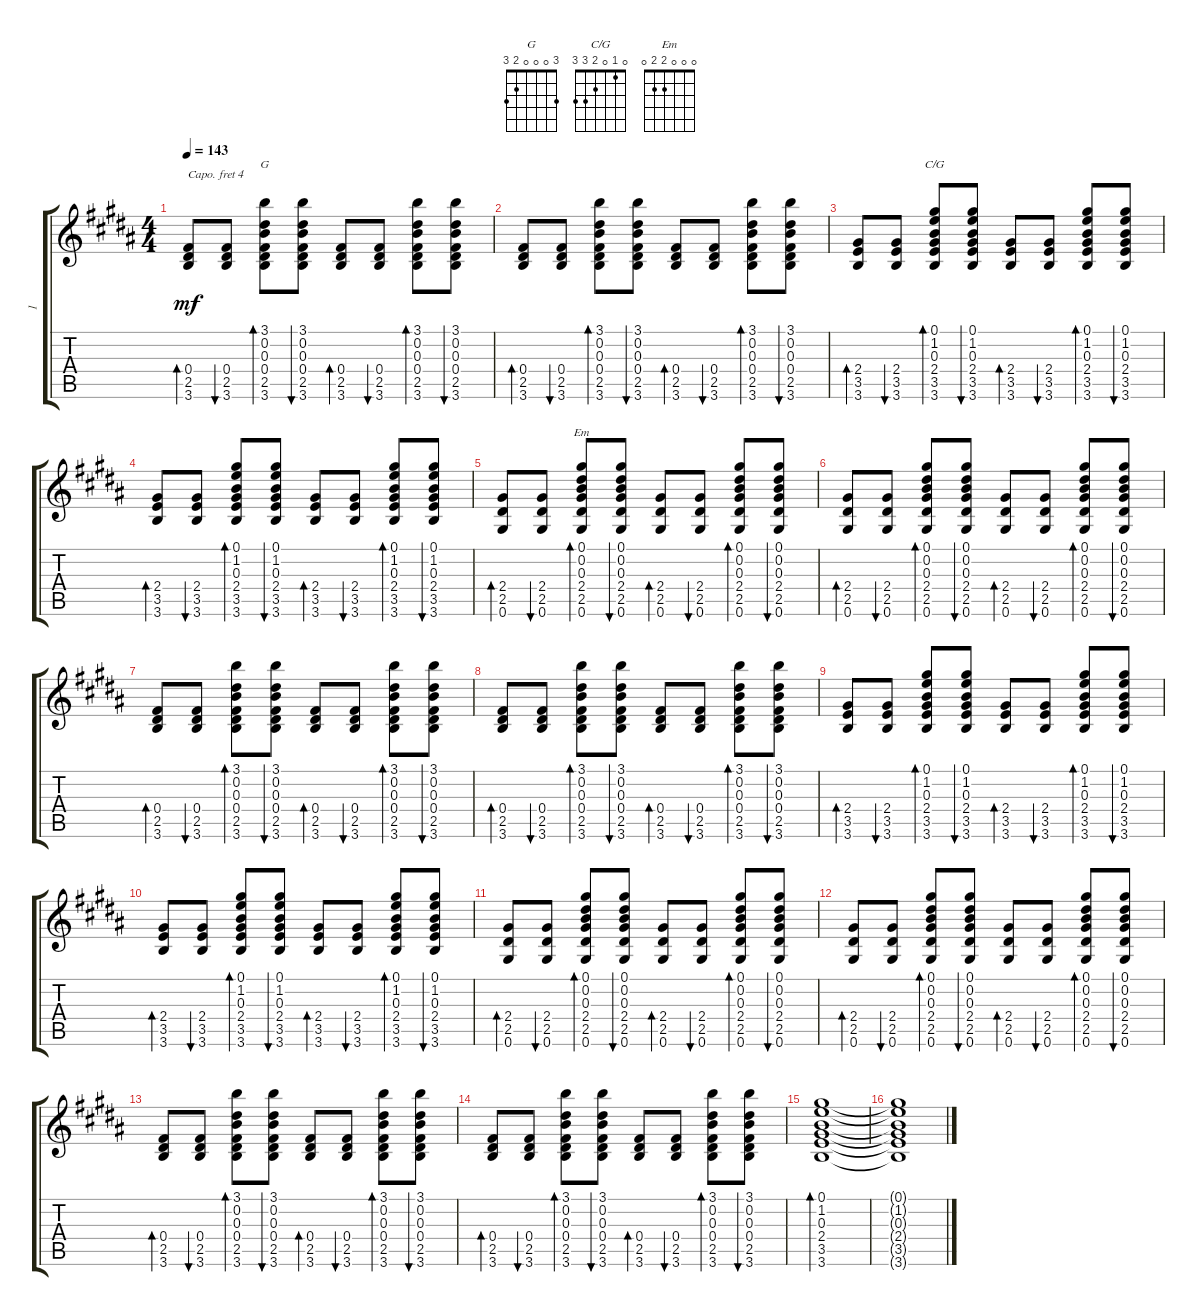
\track ("1" "1") {instrument overdrivenguitar}
\staff {score tabs}
\capo 4
\tuning (E4 B3 G3 D3 A2 E2) {hide}
\chord ("G" 3 0 0 0 2 3)
\chord ("C/G" 0 1 0 2 3 3)
\chord ("Em" 0 0 0 2 2 0)
\ts (4 4)
\tempo 143
\clef g2
\ks g#minor
(0.4 2.5 3.6).8{bd 30 dy mf} (0.4 2.5 3.6).8{bu 30} (3.1 0.2 0.3 0.4 2.5 3.6).8{bd 30 ch "G"} (3.1 0.2 0.3 0.4 2.5 3.6).8{bu 30} (0.4 2.5 3.6).8{bd 30} (0.4 2.5 3.6).8{bu 30} (3.1 0.2 0.3 0.4 2.5 3.6).8{bd 30} (3.1 0.2 0.3 0.4 2.5 3.6).8{bu 30} |
(0.4 2.5 3.6).8{bd 30} (0.4 2.5 3.6).8{bu 30} (3.1 0.2 0.3 0.4 2.5 3.6).8{bd 30} (3.1 0.2 0.3 0.4 2.5 3.6).8{bu 30} (0.4 2.5 3.6).8{bd 30} (0.4 2.5 3.6).8{bu 30} (3.1 0.2 0.3 0.4 2.5 3.6).8{bd 30} (3.1 0.2 0.3 0.4 2.5 3.6).8{bu 30} |
(2.4 3.5 3.6).8{bd 30} (2.4 3.5 3.6).8{bu 30} (0.1 1.2 0.3 2.4 3.5 3.6).8{bd 30 ch "C/G"} (0.1 1.2 0.3 2.4 3.5 3.6).8{bu 30} (2.4 3.5 3.6).8{bd 30} (2.4 3.5 3.6).8{bu 30} (0.1 1.2 0.3 2.4 3.5 3.6).8{bd 30} (0.1 1.2 0.3 2.4 3.5 3.6).8{bu 30} |
(2.4 3.5 3.6).8{bd 30} (2.4 3.5 3.6).8{bu 30} (0.1 1.2 0.3 2.4 3.5 3.6).8{bd 30} (0.1 1.2 0.3 2.4 3.5 3.6).8{bu 30} (2.4 3.5 3.6).8{bd 30} (2.4 3.5 3.6).8{bu 30} (0.1 1.2 0.3 2.4 3.5 3.6).8{bd 30} (0.1 1.2 0.3 2.4 3.5 3.6).8{bu 30} |
(2.4 2.5 0.6).8{bd 30} (2.4 2.5 0.6).8{bu 30} (0.1 0.2 0.3 2.4 2.5 0.6).8{bd 30 ch "Em"} (0.1 0.2 0.3 2.4 2.5 0.6).8{bu 30} (2.4 2.5 0.6).8{bd 30} (2.4 2.5 0.6).8{bu 30} (0.1 0.2 0.3 2.4 2.5 0.6).8{bd 30} (0.1 0.2 0.3 2.4 2.5 0.6).8{bu 30} |
(2.4 2.5 0.6).8{bd 30} (2.4 2.5 0.6).8{bu 30} (0.1 0.2 0.3 2.4 2.5 0.6).8{bd 30} (0.1 0.2 0.3 2.4 2.5 0.6).8{bu 30} (2.4 2.5 0.6).8{bd 30} (2.4 2.5 0.6).8{bu 30} (0.1 0.2 0.3 2.4 2.5 0.6).8{bd 30} (0.1 0.2 0.3 2.4 2.5 0.6).8{bu 30} |
(0.4 2.5 3.6).8{bd 30} (0.4 2.5 3.6).8{bu 30} (3.1 0.2 0.3 0.4 2.5 3.6).8{bd 30} (3.1 0.2 0.3 0.4 2.5 3.6).8{bu 30} (0.4 2.5 3.6).8{bd 30} (0.4 2.5 3.6).8{bu 30} (3.1 0.2 0.3 0.4 2.5 3.6).8{bd 30} (3.1 0.2 0.3 0.4 2.5 3.6).8{bu 30} |
(0.4 2.5 3.6).8{bd 30} (0.4 2.5 3.6).8{bu 30} (3.1 0.2 0.3 0.4 2.5 3.6).8{bd 30} (3.1 0.2 0.3 0.4 2.5 3.6).8{bu 30} (0.4 2.5 3.6).8{bd 30} (0.4 2.5 3.6).8{bu 30} (3.1 0.2 0.3 0.4 2.5 3.6).8{bd 30} (3.1 0.2 0.3 0.4 2.5 3.6).8{bu 30} |
(2.4 3.5 3.6).8{bd 30} (2.4 3.5 3.6).8{bu 30} (0.1 1.2 0.3 2.4 3.5 3.6).8{bd 30} (0.1 1.2 0.3 2.4 3.5 3.6).8{bu 30} (2.4 3.5 3.6).8{bd 30} (2.4 3.5 3.6).8{bu 30} (0.1 1.2 0.3 2.4 3.5 3.6).8{bd 30} (0.1 1.2 0.3 2.4 3.5 3.6).8{bu 30} |
(2.4 3.5 3.6).8{bd 30} (2.4 3.5 3.6).8{bu 30} (0.1 1.2 0.3 2.4 3.5 3.6).8{bd 30} (0.1 1.2 0.3 2.4 3.5 3.6).8{bu 30} (2.4 3.5 3.6).8{bd 30} (2.4 3.5 3.6).8{bu 30} (0.1 1.2 0.3 2.4 3.5 3.6).8{bd 30} (0.1 1.2 0.3 2.4 3.5 3.6).8{bu 30} |
(2.4 2.5 0.6).8{bd 30} (2.4 2.5 0.6).8{bu 30} (0.1 0.2 0.3 2.4 2.5 0.6).8{bd 30} (0.1 0.2 0.3 2.4 2.5 0.6).8{bu 30} (2.4 2.5 0.6).8{bd 30} (2.4 2.5 0.6).8{bu 30} (0.1 0.2 0.3 2.4 2.5 0.6).8{bd 30} (0.1 0.2 0.3 2.4 2.5 0.6).8{bu 30} |
(2.4 2.5 0.6).8{bd 30} (2.4 2.5 0.6).8{bu 30} (0.1 0.2 0.3 2.4 2.5 0.6).8{bd 30} (0.1 0.2 0.3 2.4 2.5 0.6).8{bu 30} (2.4 2.5 0.6).8{bd 30} (2.4 2.5 0.6).8{bu 30} (0.1 0.2 0.3 2.4 2.5 0.6).8{bd 30} (0.1 0.2 0.3 2.4 2.5 0.6).8{bu 30} |
(0.4 2.5 3.6).8{bd 30} (0.4 2.5 3.6).8{bu 30} (3.1 0.2 0.3 0.4 2.5 3.6).8{bd 30} (3.1 0.2 0.3 0.4 2.5 3.6).8{bu 30} (0.4 2.5 3.6).8{bd 30} (0.4 2.5 3.6).8{bu 30} (3.1 0.2 0.3 0.4 2.5 3.6).8{bd 30} (3.1 0.2 0.3 0.4 2.5 3.6).8{bu 30} |
(0.4 2.5 3.6).8{bd 30} (0.4 2.5 3.6).8{bu 30} (3.1 0.2 0.3 0.4 2.5 3.6).8{bd 30} (3.1 0.2 0.3 0.4 2.5 3.6).8{bu 30} (0.4 2.5 3.6).8{bd 30} (0.4 2.5 3.6).8{bu 30} (3.1 0.2 0.3 0.4 2.5 3.6).8{bd 30} (3.1 0.2 0.3 0.4 2.5 3.6).8{bu 30} |
(0.1 1.2 0.3 2.4 3.5 3.6).1{bd 30} |
(0.1{t} 1.2{t} 0.3{t} 2.4{t} 3.5{t} 3.6{t}).1
